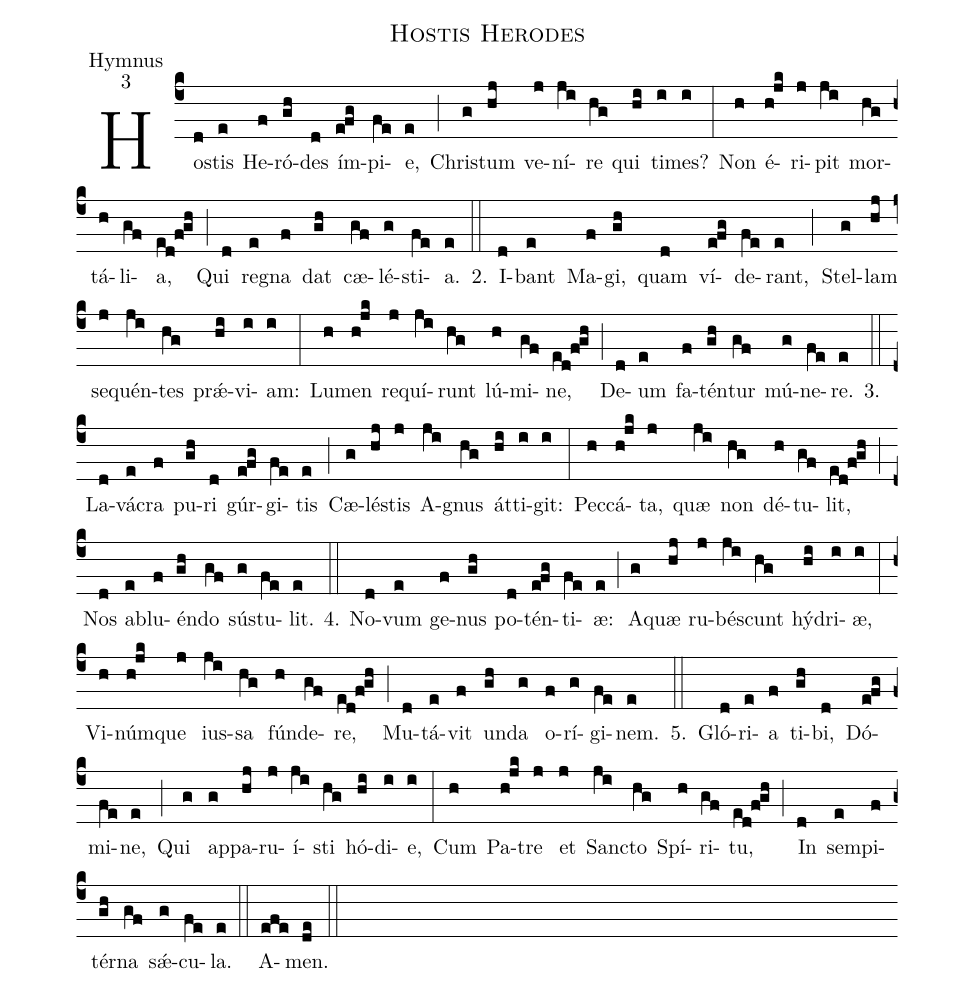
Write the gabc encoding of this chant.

name:Hostis Herodes;
office-part:Hymnus;
mode:3;
%%
(c4) Ho(d)stis(e) He(f)ró(gh)des(d) ím(e!fg)pi(fe)e,(e) (;) Chri(g)stum(hj) ve(j)ní(ji)re(hg) qui(hi) ti(i)mes?(i) (:)
Non(h) é(h!jk)ri(j)pit(ji) mor(hg)tá(h)li(gf)a,(ed!f!gh) (;) Qui(d) re(e)gna(f) dat(gh) cæ(gf)lé(g)sti(fe)a.(e) 2.(::) I(d)bant(e) Ma(f)gi,(gh) quam(d) ví(e!fg)de(fe)rant,(e) (;) Stel(g)lam(hj) se(j)quén(ji)tes(hg) pr{<sp>'ae</sp>}(hi)vi(i)am:(i) (:)
Lu(h)men(h!jk) re(j)quí(ji)runt(hg) lú(h)mi(gf)ne,(ed!f!gh) (;) De(d)um(e) fa(f)tén(gh)tur(gf) mú(g)ne(fe)re.(e) 3.(::) La(d)vá(e)cra(f) pu(gh)ri(d) gúr(e!fg)gi(fe)tis(e) (;) Cæ(g)lé(hj)stis(j) A(ji)gnus(hg) át(hi)ti(i)git:(i) (:)
Pec(h)cá(h!jk)ta,(j) quæ(ji) non(hg) dé(h)tu(gf)lit,(ed!f!gh) (;) Nos(d) a(e)blu(f)én(gh)do(gf) sú(g)stu(fe)lit.(e) 4.(::) No(d)vum(e) ge(f)nus(gh) po(d)tén(e!fg)ti(fe)æ:(e) (;) A(g)quæ(hj) ru(j)bé(ji)scunt(hg) hý(hi)dri(i)æ,(i) (:)
Vi(h)núm(h!jk)que(j) ius(ji)sa(hg) fún(h)de(gf)re,(ed!f!gh) (;) Mu(d)tá(e)vit(f) un(gh)da(g) o(f)rí(g)gi(fe)nem.(e) 5.(::) Gló(d)ri(e)a(f) ti(gh)bi,(d) Dó(e!fg)mi(fe)ne,(e) (;) Qui(g) ap(g)pa(hj)ru(j)í(ji)sti(hg) hó(hi)di(i)e,(i) (:)
Cum(h) Pa(h!jk)tre(j) et(j) San(ji)cto(hg) Spí(h)ri(gf)tu,(ed!f!gh) (;) In(d) sem(e)pi(f)tér(gh)na(gf) s{<sp>'ae</sp>}(g)cu(fe)la.(e) (::)
A(efe)men.(de) (::)
